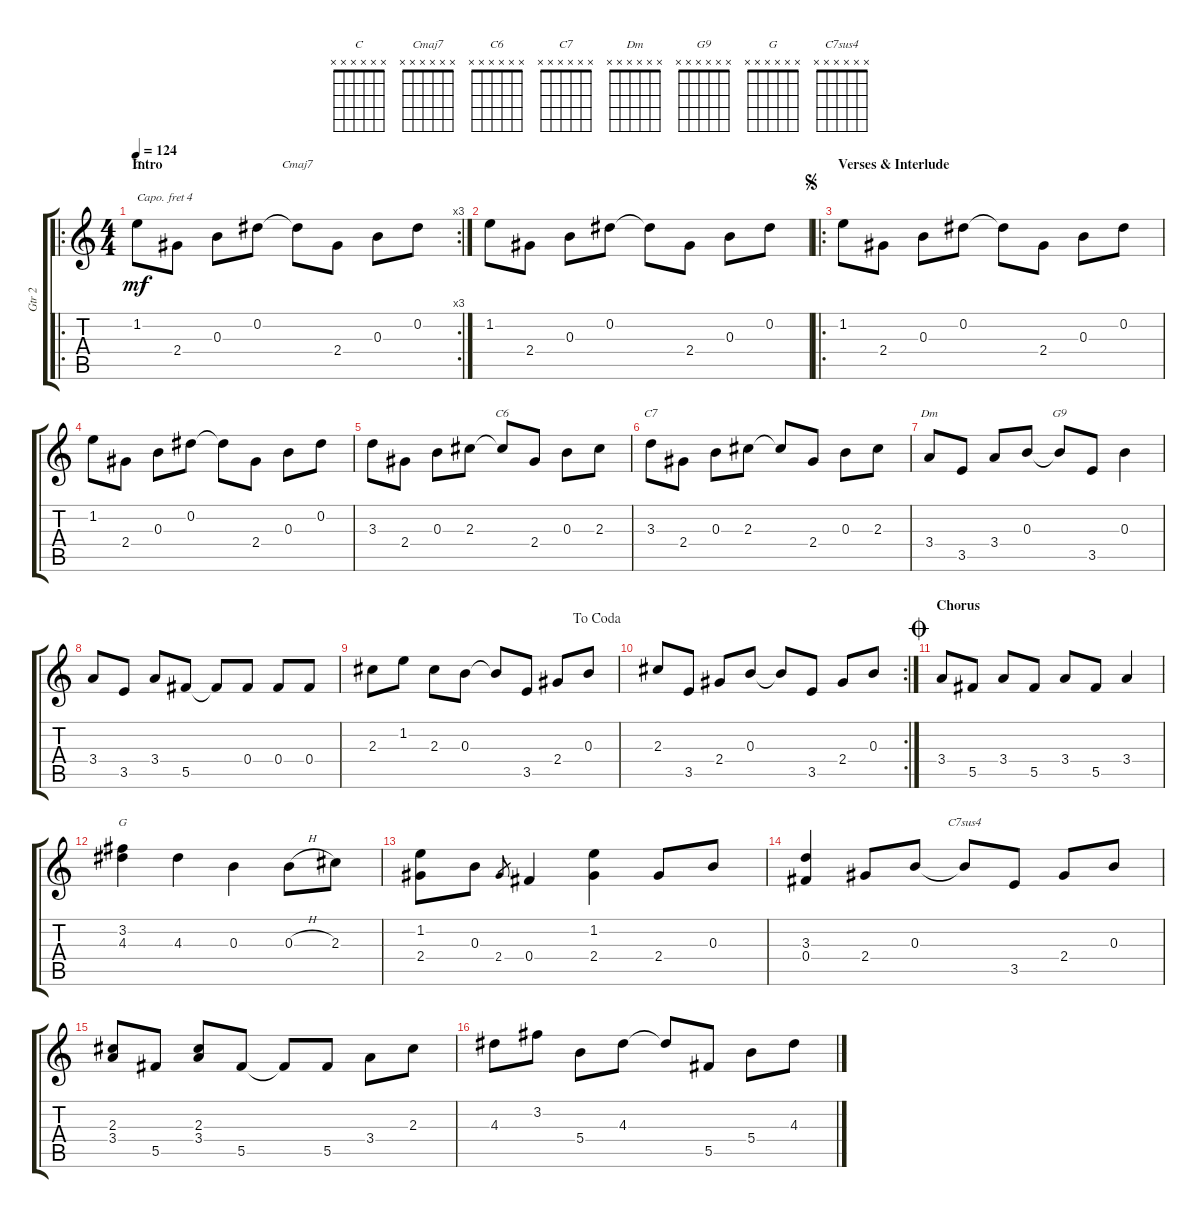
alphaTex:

\track ("Gtr 2" "Gtr 2") {instrument acousticguitarnylon}
\staff {score tabs}
\capo 4
\tuning (E4 B3 G3 D3 A2 E2) {hide}
\chord ("C" x x x x x x)
\chord ("Cmaj7" x x x x x x)
\chord ("C6" x x x x x x)
\chord ("C7" x x x x x x)
\chord ("Dm" x x x x x x)
\chord ("G9" x x x x x x)
\chord ("G" x x x x x x)
\chord ("C7sus4" x x x x x x)
\ro
\rc 3
\ts (4 4)
\section ("" "Intro")
\tempo 124
\clef g2
\ks c
1.2.8{ch "C" dy mf instrument acousticguitarnylon} 2.4.8 0.3.8 0.2.8 0.2{t}.8{ch "Cmaj7"} 2.4.8 0.3.8 0.2.8 |
1.2.8 2.4.8 0.3.8 0.2.8 0.2{t}.8 2.4.8 0.3.8 0.2.8 |
\ro
\section ("" "Verses & Interlude")
\jump segno
1.2.8 2.4.8 0.3.8 0.2.8 0.2{t}.8 2.4.8 0.3.8 0.2.8 |
1.2.8 2.4.8 0.3.8 0.2.8 0.2{t}.8 2.4.8 0.3.8 0.2.8 |
3.3.8 2.4.8 0.3.8 2.3.8 2.3{t}.8{ch "C6"} 2.4.8 0.3.8 2.3.8 |
3.3.8{ch "C7"} 2.4.8 0.3.8 2.3.8 2.3{t}.8 2.4.8 0.3.8 2.3.8 |
3.4.8{ch "Dm"} 3.5.8 3.4.8 0.3.8 0.3{t}.8{ch "G9"} 3.5.8 0.3.4 |
3.4.8 3.5.8 3.4.8 5.5.8 5.5{t}.8 0.4.8 0.4.8 0.4.8 |
\jump dacoda
2.3.8 1.2.8 2.3.8 0.3.8 0.3{t}.8 3.5.8 2.4.8 0.3.8 |
\rc 2
2.3.8 3.5.8 2.4.8 0.3.8 0.3{t}.8 3.5.8 2.4.8 0.3.8 |
\section ("" "Chorus")
\jump coda
3.4.8 5.5.8 3.4.8 5.5.8 3.4.8 5.5.8 3.4.4 |
(3.2 4.3).4{ch "G"} 4.3.4 0.3.4 0.3{h}.8 2.3.8 |
(1.2 2.4).8 0.3.8 2.4.8{gr} 0.4.4 (1.2 2.4).4 2.4.8 0.3.8 |
(3.3 0.4).4 2.4.8 0.3.8 0.3{t}.8{ch "C7sus4"} 3.5.8 2.4.8 0.3.8 |
(2.3 3.4).8 5.5.8 (2.3 3.4).8 5.5.8 5.5{t}.8 5.5.8 3.4.8 2.3.8 |
4.3.8 3.2.8 5.4.8 4.3.8 4.3{t}.8 5.5.8 5.4.8 4.3.8
